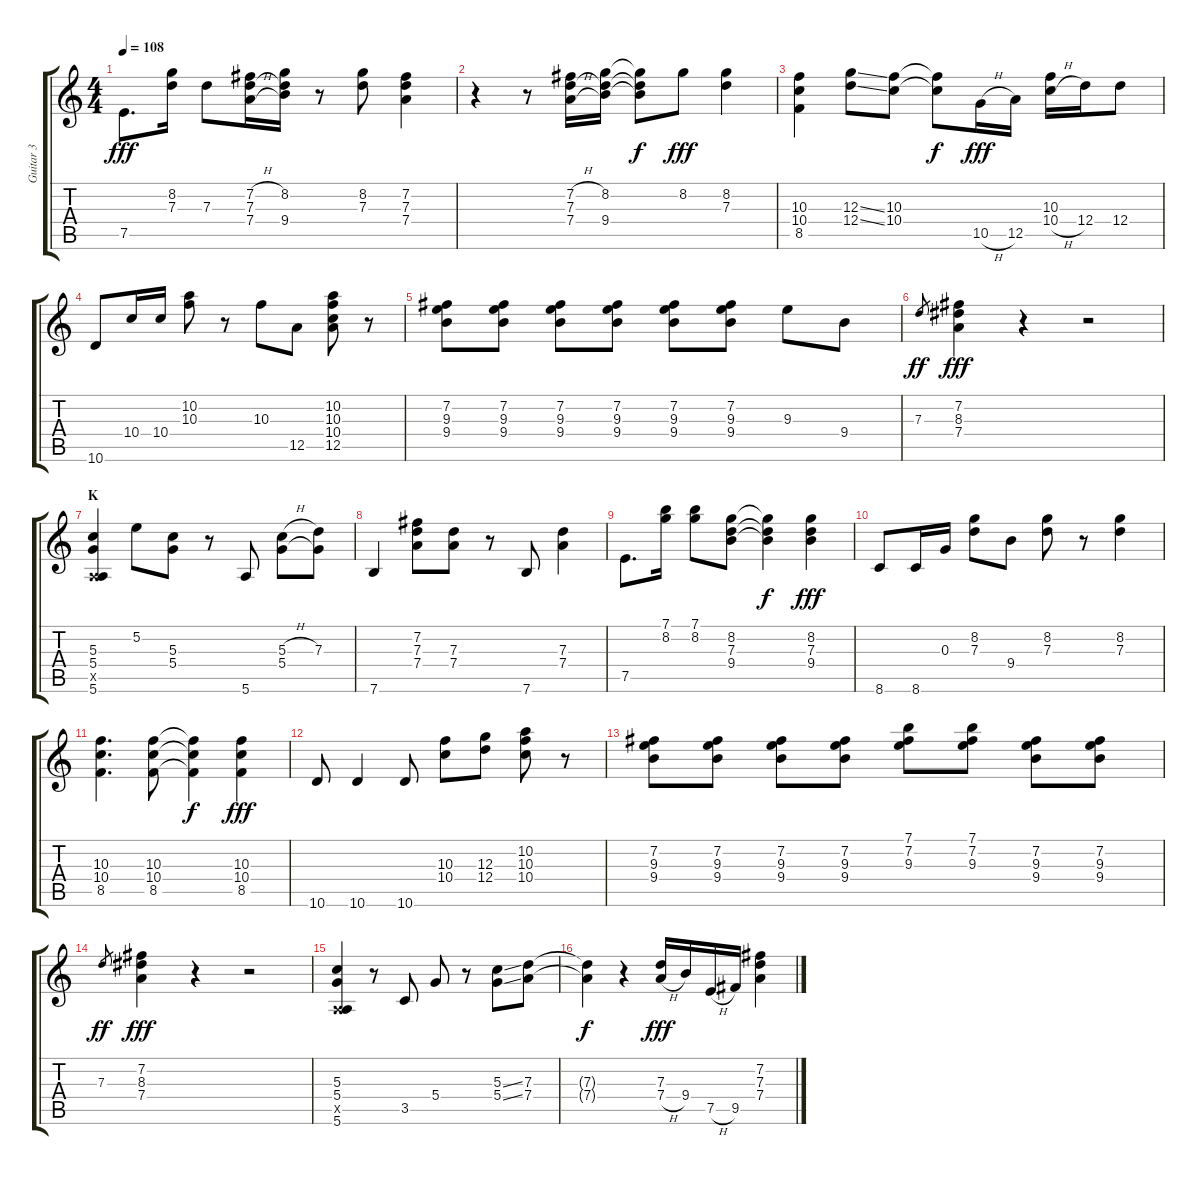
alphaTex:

\track ("Guitar 3" "Guitar 3") {instrument electricguitarclean}
\staff {score tabs}
\tuning (E4 B3 G3 D3 A2 E2) {hide}
\ts (4 4)
\tempo 108
\clef g2
\ks c
7.5.8{d dy fff} (8.2 7.3).16 7.3.8 (7.2{h} 7.3 7.4{h}).16 (8.2 7.3{t} 9.4).16 r.8 (8.2 7.3).8 (7.2 7.3 7.4).4 |
r.4 r.8 (7.2{h} 7.3 7.4{h}).16 (8.2 7.3{t} 9.4).16 (8.2{t} 7.3{t} 9.4{t}).8{dy f} 8.2.8{dy fff} (8.2 7.3).4 |
(10.3 10.4 8.5).4 (12.3{ss} 12.4{ss}).8 (10.3 10.4).8 (10.3{t} 10.4{t}).8{dy f} 10.5{h}.16{dy fff} 12.5.16 (10.3 10.4{h}).16 12.4.16 12.4.8 |
10.6.8 10.4.16 10.4.16 (10.2 10.3).8 r.8 10.3.8 12.5.8 (10.2 10.3 10.4 12.5).8 r.8 |
(7.2 9.3 9.4).8 (7.2 9.3 9.4).8 (7.2 9.3 9.4).8 (7.2 9.3 9.4).8 (7.2 9.3 9.4).8 (7.2 9.3 9.4).8 9.3.8 9.4.8 |
7.3.8{gr dy ff} (7.2 8.3 7.4).4{dy fff} r.4 r.2 |
\section ("" "K")
(5.3 5.4 0.5{x} 5.6).4 5.2.8 (5.3 5.4).8 r.8 5.6.8 (5.3{h} 5.4).8 (7.3 5.4{t}).8 |
7.6.4 (7.2 7.3 7.4).8 (7.3 7.4).8 r.8 7.6.8 (7.3 7.4).4 |
7.5.8{d} (7.1 8.2).16 (7.1 8.2).8 (8.2 7.3 9.4).8 (8.2{t} 7.3{t} 9.4{t}).4{dy f} (8.2 7.3 9.4).4{dy fff} |
8.6.8 8.6.16 0.3.16 (8.2 7.3).8 9.4.8 (8.2 7.3).8 r.8 (8.2 7.3).4 |
(10.3 10.4 8.5).4{d} (10.3 10.4 8.5).8 (10.3{t} 10.4{t} 8.5{t}).4{dy f} (10.3 10.4 8.5).4{dy fff} |
10.6.8 10.6.4 10.6.8 (10.3 10.4).8 (12.3 12.4).8 (10.2 10.3 10.4).8 r.8 |
(7.2 9.3 9.4).8 (7.2 9.3 9.4).8 (7.2 9.3 9.4).8 (7.2 9.3 9.4).8 (7.1 7.2 9.3).8 (7.1 7.2 9.3).8 (7.2 9.3 9.4).8 (7.2 9.3 9.4).8 |
7.3.8{gr dy ff} (7.2 8.3 7.4).4{dy fff} r.4 r.2 |
(5.3 5.4 0.5{x} 5.6).4 r.8 3.5.8 5.4.8 r.8 (5.3{ss} 5.4{ss}).8 (7.3 7.4).8 |
(7.3{t} 7.4{t}).4{dy f} r.4 (7.3 7.4{h}).16{dy fff} 9.4.16 7.5{h}.16 9.5.16 (7.2 7.3 7.4).4
